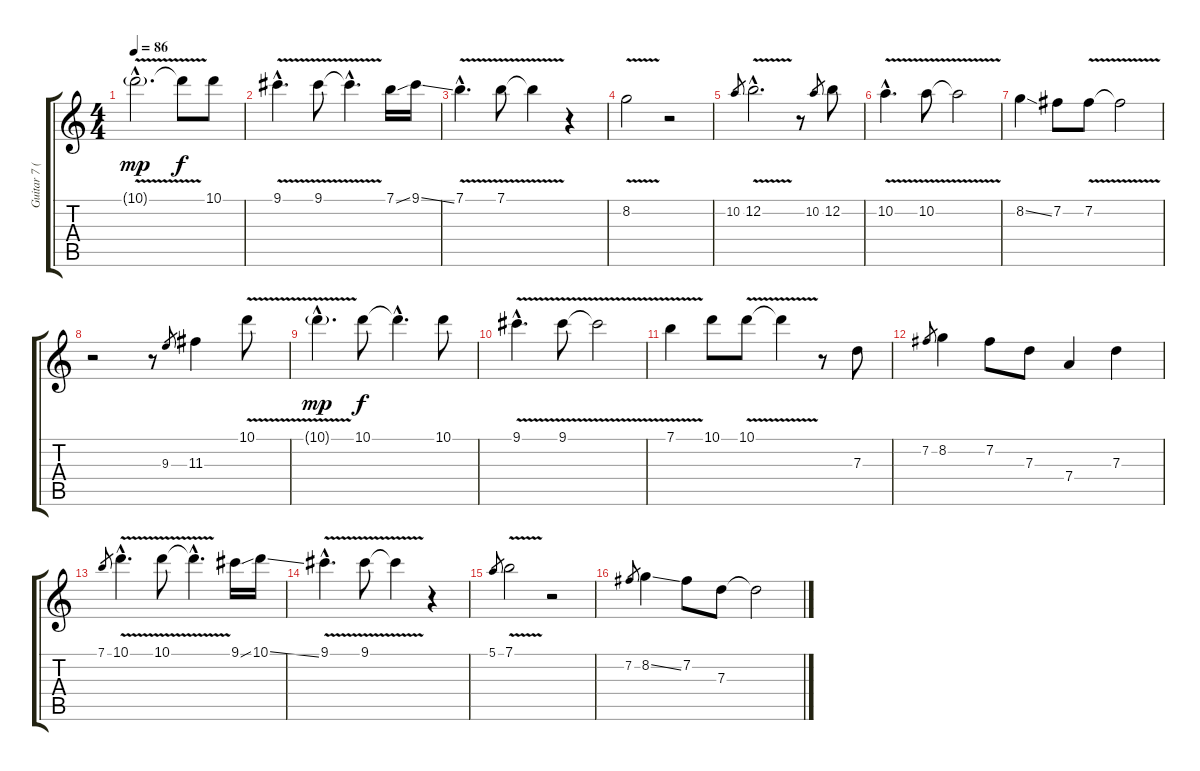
\track ("Guitar 7 (With Slide!!)" "Guitar 7 (") {instrument acousticguitarnylon}
\staff {score tabs}
\tuning (E4 B3 G3 D3 A2 E2) {hide}
\ts (4 4)
\tempo 86
\clef g2
\ks c
10.1{v g hac}.2{d dy mp} 10.1{t}.8{dy f} 10.1.8 |
9.1{v hac}.4{d} 9.1{v}.8 9.1{hac t}.4{d} 7.1{ss}.16 9.1{ss}.16 |
7.1{v hac}.4{d} 7.1{v}.8 7.1{t}.4 r.4 |
8.2{v}.2 r.2 |
10.2.8{gr} 12.2{v hac}.2{d} r.8 10.2.8{gr} 12.2.8 |
10.2{v hac}.4{d} 10.2{v}.8 10.2{t}.2 |
8.2{ss}.4 7.2.8 7.2{v}.8 7.2{t}.2 |
r.2 r.8 9.3.8{gr} 11.3.4 10.1{v}.8 |
10.1{v g hac}.4{d dy mp} 10.1.8{dy f} 10.1{hac t}.4{d} 10.1.8 |
9.1{v hac}.4{d} 9.1{v}.8 9.1{t}.2 |
7.1{v}.4 10.1.8 10.1{v}.8 10.1{t}.4 r.8 7.3.8 |
7.2.8{gr} 8.2.4 7.2.8 7.3.8 7.4.4 7.3.4 |
7.1.8{gr} 10.1{v hac}.4{d} 10.1{v}.8 10.1{hac t}.4{d} 9.1{ss}.16 10.1{ss}.16 |
9.1{v hac}.4{d} 9.1{v}.8 9.1{t}.4 r.4 |
5.1.8{gr} 7.1{v}.2 r.2 |
7.2.8{gr} 8.2{ss}.4 7.2.8 7.3.8 7.3{t}.2
